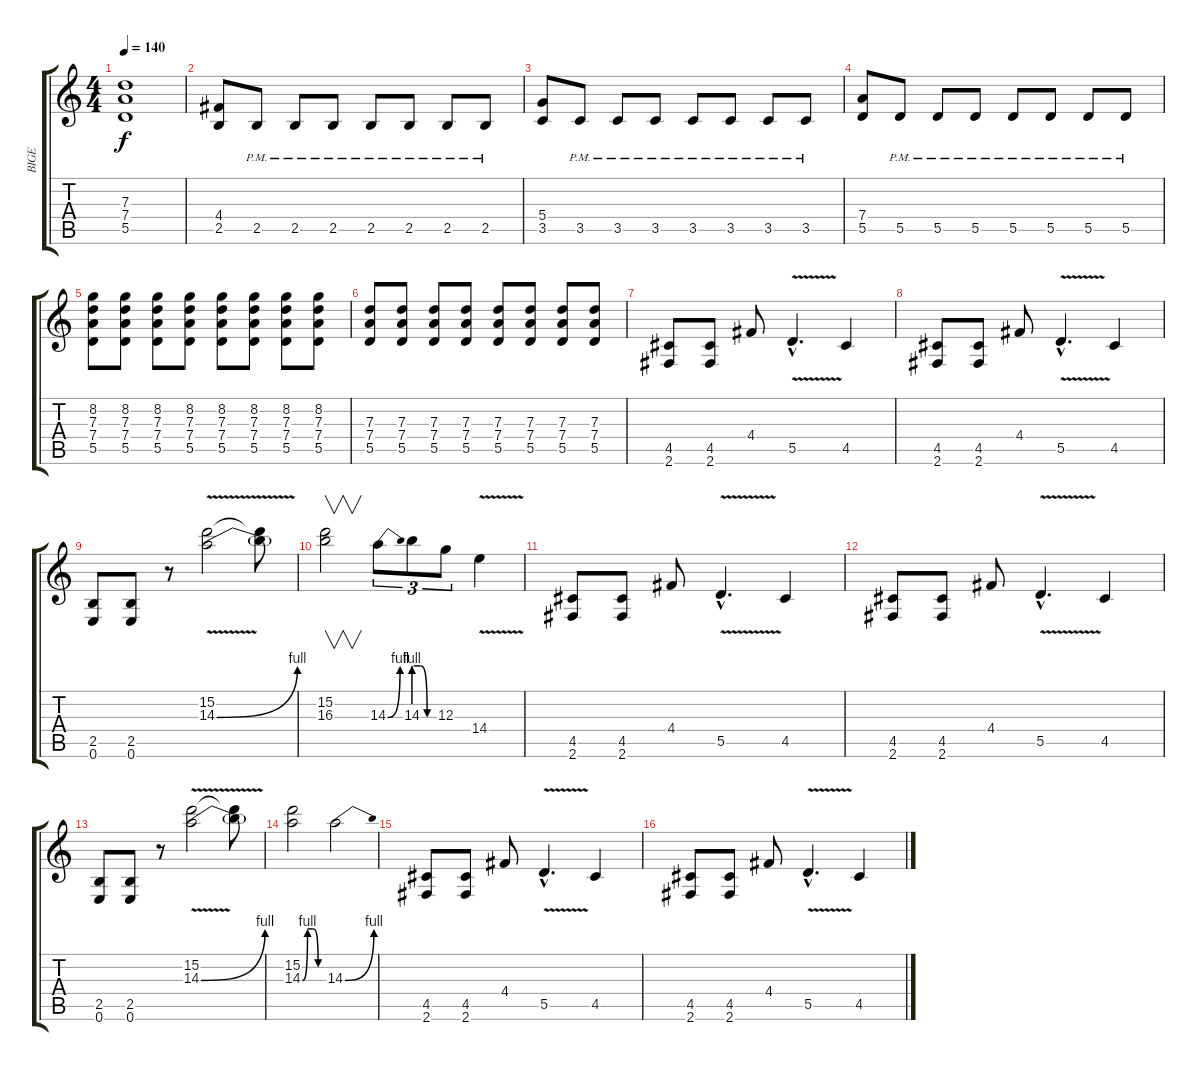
\track ("BIGE" "BIGE") {instrument overdrivenguitar}
\staff {score tabs}
\tuning (E4 B3 G3 D3 A2 E2) {hide}
\ts (4 4)
\tempo 140
\clef g2
\ks c
(7.3 7.4 5.5).1{dy f} |
(4.4 2.5).8 2.5{pm}.8 2.5{pm}.8 2.5{pm}.8 2.5{pm}.8 2.5{pm}.8 2.5{pm}.8 2.5{pm}.8 |
(5.4 3.5).8 3.5{pm}.8 3.5{pm}.8 3.5{pm}.8 3.5{pm}.8 3.5{pm}.8 3.5{pm}.8 3.5{pm}.8 |
(7.4 5.5).8 5.5{pm}.8 5.5{pm}.8 5.5{pm}.8 5.5{pm}.8 5.5{pm}.8 5.5{pm}.8 5.5{pm}.8 |
(8.2 7.3 7.4 5.5).8 (8.2 7.3 7.4 5.5).8 (8.2 7.3 7.4 5.5).8 (8.2 7.3 7.4 5.5).8 (8.2 7.3 7.4 5.5).8 (8.2 7.3 7.4 5.5).8 (8.2 7.3 7.4 5.5).8 (8.2 7.3 7.4 5.5).8 |
(7.3 7.4 5.5).8 (7.3 7.4 5.5).8 (7.3 7.4 5.5).8 (7.3 7.4 5.5).8 (7.3 7.4 5.5).8 (7.3 7.4 5.5).8 (7.3 7.4 5.5).8 (7.3 7.4 5.5).8 |
(4.5 2.6).8 (4.5 2.6).8 4.4.8 5.5{v hac}.4{d} 4.5.4 |
(4.5 2.6).8 (4.5 2.6).8 4.4.8 5.5{v hac}.4{d} 4.5.4 |
(2.5 0.6).8 (2.5 0.6).8 r.8 (15.2 14.3{be (bend 0 0 60 4) v}).2 (15.2{t} 14.3{t}).8 |
(15.2 16.3).2{v} 14.3{be (bend 0 0 60 4)}.8{tu (3 2)} 14.3{be (custom 0 4 20 4 40 0 60 0)}.8{tu (3 2)} 12.3.8{tu (3 2)} 14.4{v}.4 |
(4.5 2.6).8 (4.5 2.6).8 4.4.8 5.5{v hac}.4{d} 4.5.4 |
(4.5 2.6).8 (4.5 2.6).8 4.4.8 5.5{v hac}.4{d} 4.5.4 |
(2.5 0.6).8 (2.5 0.6).8 r.8 (15.2 14.3{be (bend 0 0 60 4) v}).2 (15.2{t} 14.3{t}).8 |
(15.2 14.3{be (custom 0 0 15 4 30 4 45 0 60 0)}).2 14.3{be (bend 0 0 60 4)}.2 |
(4.5 2.6).8{instrument overdrivenguitar} (4.5 2.6).8 4.4.8 5.5{v hac}.4{d} 4.5.4 |
(4.5 2.6).8 (4.5 2.6).8 4.4.8 5.5{v hac}.4{d} 4.5.4
